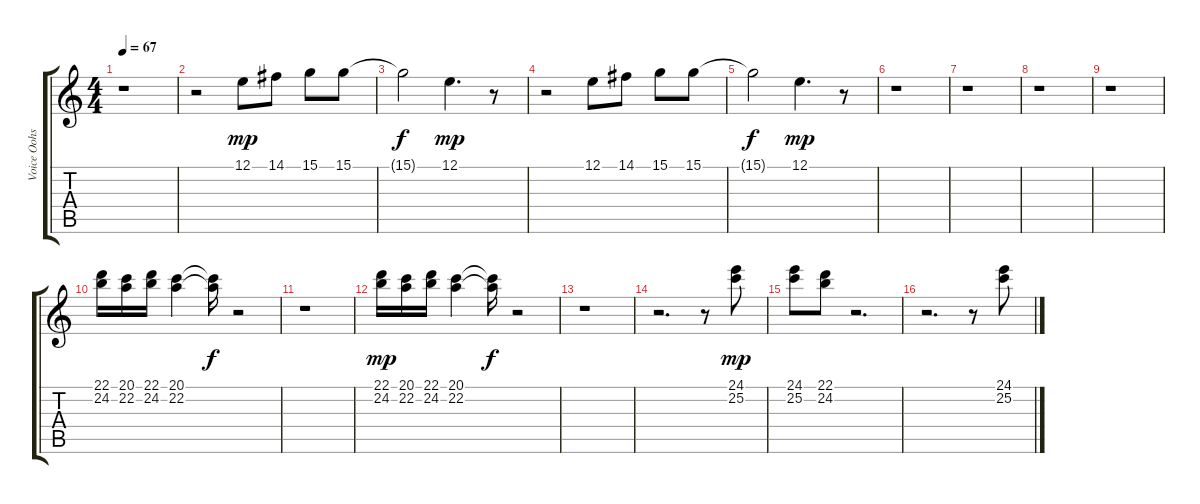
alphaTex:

\track ("Voice Oohs" "Voice Oohs") {instrument voiceoohs}
\staff {score tabs}
\tuning (E4 B3 G3 D3 A2 E2) {hide}
\ts (4 4)
\tempo 67
\clef g2
\ks c
r.1{dy mp} |
r.2 12.1.8 14.1.8 15.1.8 15.1.8 |
15.1{t}.2{dy f} 12.1.4{d dy mp} r.8 |
r.2 12.1.8 14.1.8 15.1.8 15.1.8 |
15.1{t}.2{dy f} 12.1.4{d dy mp} r.8 |
r.1 |
r.1 |
r.1 |
r.1 |
(22.1 24.2).16 (20.1 22.2).16 (22.1 24.2).16 (20.1 22.2).4 (20.1{t} 22.2{t}).16{dy f} r.2 |
r.1 |
(22.1 24.2).16{dy mp} (20.1 22.2).16 (22.1 24.2).16 (20.1 22.2).4 (20.1{t} 22.2{t}).16{dy f} r.2 |
r.1 |
r.2{d} r.8 (24.1 25.2).8{dy mp} |
(24.1 25.2).8 (22.1 24.2).8 r.2{d} |
r.2{d} r.8 (24.1 25.2).8
